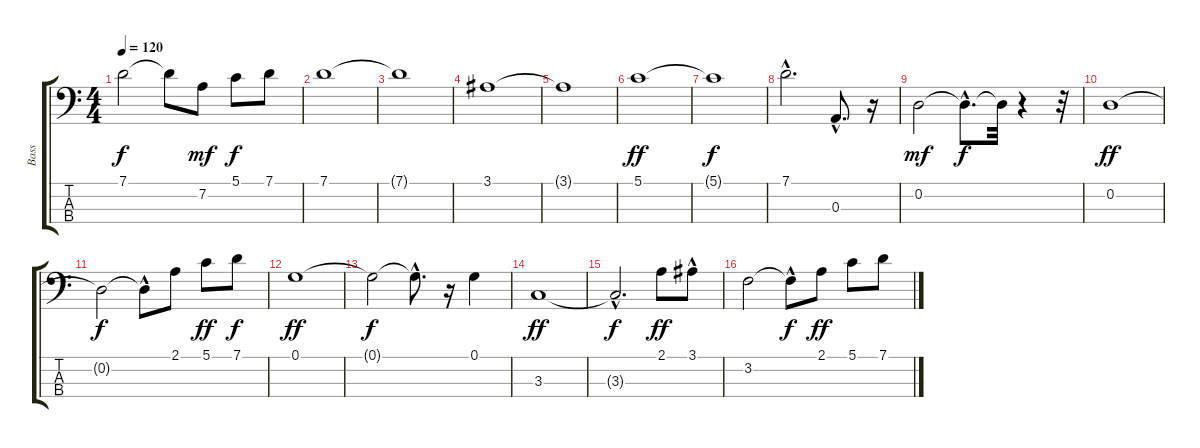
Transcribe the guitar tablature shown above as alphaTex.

\track ("Bass" "Bass") {instrument fretlessbass}
\staff {score tabs}
\tuning (G2 D2 A1 E1) {hide}
\ts (4 4)
\tempo 120
\clef f4
\ks c
7.1.2{dy f} 7.1{t}.8 7.2.8{dy mf} 5.1.8{dy f} 7.1.8 |
7.1.1 |
7.1{t}.1 |
3.1.1 |
3.1{t}.1 |
5.1.1{dy ff} |
5.1{t}.1{dy f} |
7.1{hac}.2{d} 0.3{hac}.8{d} r.16 |
0.2.2{dy mf} 0.2{hac t}.8{d dy f} 0.2{t}.32 r.4 r.32 |
0.2.1{dy ff} |
0.2{t}.2{dy f} 0.2{hac t}.8 2.1.8 5.1.8{dy ff} 7.1.8{dy f} |
0.1.1{dy ff} |
0.1{t}.2{dy f} 0.1{hac t}.8{d} r.16 0.1.4 |
3.3.1{dy ff} |
3.3{hac t}.2{d dy f} 2.1.8{dy ff} 3.1{hac}.8 |
3.2.2 3.2{hac t}.8{dy f} 2.1.8{dy ff} 5.1.8 7.1.8
